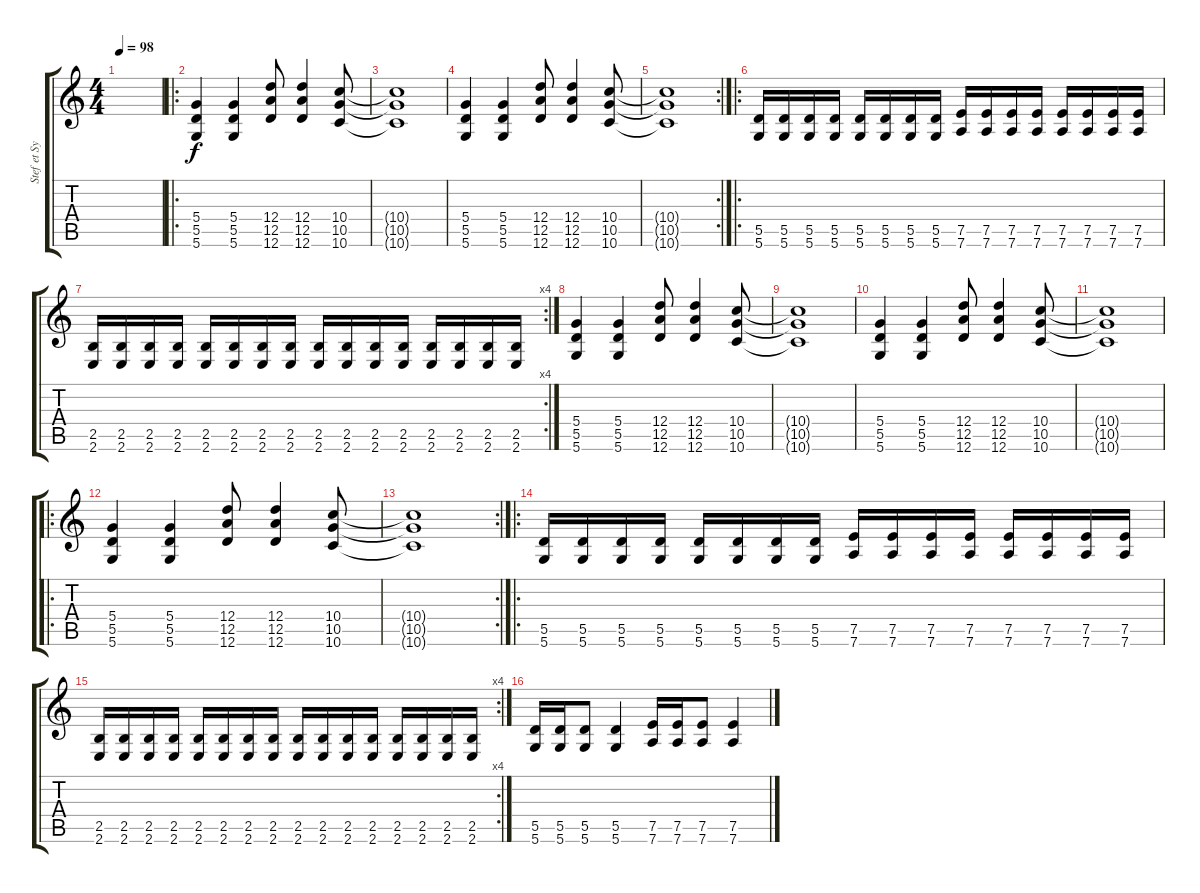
\track ("Stef et Sylvain / grattes" "Stef et Sy") {instrument distortionguitar}
\staff {score tabs}
\tuning (E4 B3 G3 D3 A2 D2) {hide}
\ts (4 4)
\tempo 98
\clef g2
\ks c
|
\ro
(5.4 5.5 5.6).4{instrument acousticguitarnylon} (5.4 5.5 5.6).4 (12.4 12.5 12.6).8 (12.4 12.5 12.6).4 (10.4 10.5 10.6).8 |
(10.4{t} 10.5{t} 10.6{t}).1 |
(5.4 5.5 5.6).4 (5.4 5.5 5.6).4 (12.4 12.5 12.6).8 (12.4 12.5 12.6).4 (10.4 10.5 10.6).8 |
\rc 2
(10.4{t} 10.5{t} 10.6{t}).1 |
\ro
(5.5 5.6).16{instrument distortionguitar} (5.5 5.6).16 (5.5 5.6).16 (5.5 5.6).16 (5.5 5.6).16 (5.5 5.6).16 (5.5 5.6).16 (5.5 5.6).16 (7.5 7.6).16 (7.5 7.6).16 (7.5 7.6).16 (7.5 7.6).16 (7.5 7.6).16 (7.5 7.6).16 (7.5 7.6).16 (7.5 7.6).16 |
\rc 4
(2.5 2.6).16 (2.5 2.6).16 (2.5 2.6).16 (2.5 2.6).16 (2.5 2.6).16 (2.5 2.6).16 (2.5 2.6).16 (2.5 2.6).16 (2.5 2.6).16 (2.5 2.6).16 (2.5 2.6).16 (2.5 2.6).16 (2.5 2.6).16 (2.5 2.6).16 (2.5 2.6).16 (2.5 2.6).16 |
(5.4 5.5 5.6).4{instrument acousticguitarnylon} (5.4 5.5 5.6).4 (12.4 12.5 12.6).8 (12.4 12.5 12.6).4 (10.4 10.5 10.6).8 |
(10.4{t} 10.5{t} 10.6{t}).1 |
(5.4 5.5 5.6).4{instrument acousticguitarnylon} (5.4 5.5 5.6).4 (12.4 12.5 12.6).8 (12.4 12.5 12.6).4 (10.4 10.5 10.6).8 |
(10.4{t} 10.5{t} 10.6{t}).1 |
\ro
(5.4 5.5 5.6).4 (5.4 5.5 5.6).4 (12.4 12.5 12.6).8 (12.4 12.5 12.6).4 (10.4 10.5 10.6).8 |
\rc 2
(10.4{t} 10.5{t} 10.6{t}).1 |
\ro
(5.5 5.6).16{instrument distortionguitar} (5.5 5.6).16 (5.5 5.6).16 (5.5 5.6).16 (5.5 5.6).16 (5.5 5.6).16 (5.5 5.6).16 (5.5 5.6).16 (7.5 7.6).16 (7.5 7.6).16 (7.5 7.6).16 (7.5 7.6).16 (7.5 7.6).16 (7.5 7.6).16 (7.5 7.6).16 (7.5 7.6).16 |
\rc 4
(2.5 2.6).16 (2.5 2.6).16 (2.5 2.6).16 (2.5 2.6).16 (2.5 2.6).16 (2.5 2.6).16 (2.5 2.6).16 (2.5 2.6).16 (2.5 2.6).16 (2.5 2.6).16 (2.5 2.6).16 (2.5 2.6).16 (2.5 2.6).16 (2.5 2.6).16 (2.5 2.6).16 (2.5 2.6).16 |
(5.5 5.6).16 (5.5 5.6).16 (5.5 5.6).8 (5.5 5.6).4 (7.5 7.6).16 (7.5 7.6).16 (7.5 7.6).8 (7.5 7.6).4
